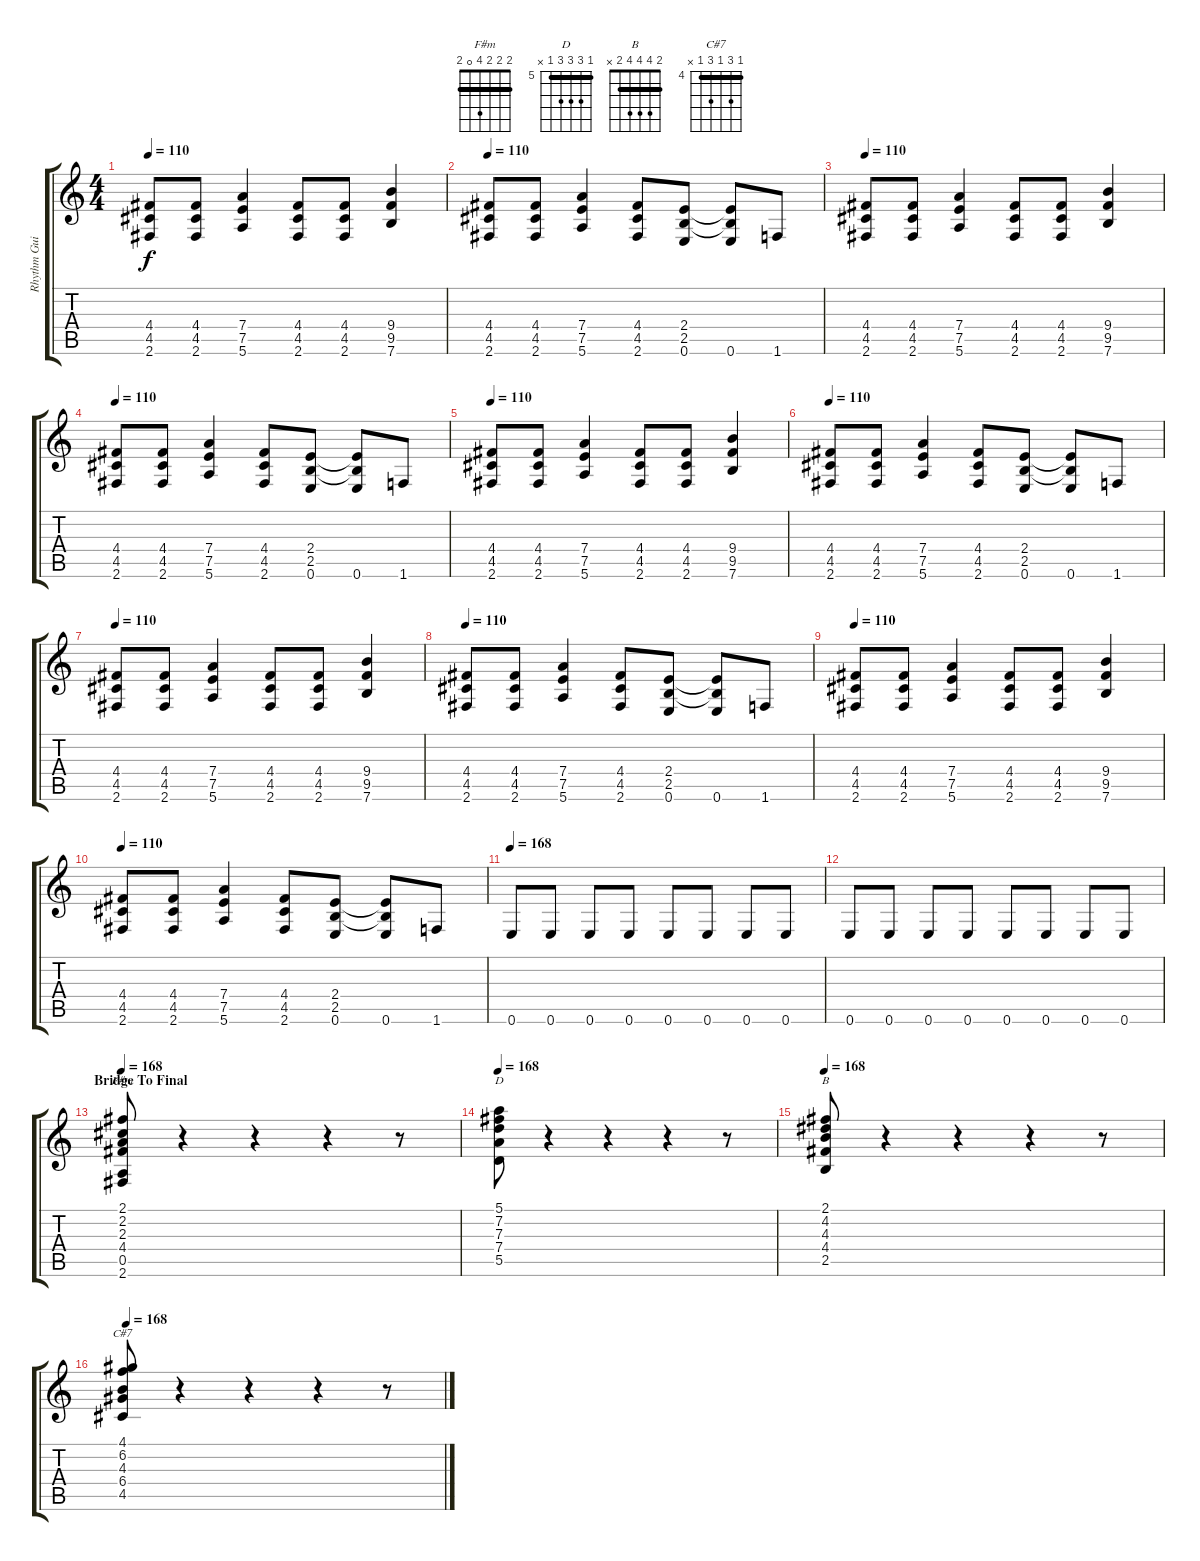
\track ("Rhythm Guitar" "Rhythm Gui") {instrument distortionguitar}
\staff {score tabs}
\tuning (E4 B3 G3 D3 A2 E2) {hide}
\chord ("F#m" 2 2 2 4 0 2) {barre 2}
\chord ("D" 5 7 7 7 5 x) {firstfret 5 barre 5}
\chord ("B" 2 4 4 4 2 x) {barre 2}
\chord ("C#7" 4 6 4 6 4 x) {firstfret 4 barre 4}
\ts (4 4)
\tempo 110
\clef g2
\ks c
(4.4 4.5 2.6).8{dy f} (4.4 4.5 2.6).8 (7.4 7.5 5.6).4 (4.4 4.5 2.6).8 (4.4 4.5 2.6).8 (9.4 9.5 7.6).4 |
\tempo 110
(4.4 4.5 2.6).8 (4.4 4.5 2.6).8 (7.4 7.5 5.6).4 (4.4 4.5 2.6).8 (2.4 2.5 0.6).8 (2.4{t} 2.5{t} 0.6).8 1.6.8 |
\tempo 110
(4.4 4.5 2.6).8 (4.4 4.5 2.6).8 (7.4 7.5 5.6).4 (4.4 4.5 2.6).8 (4.4 4.5 2.6).8 (9.4 9.5 7.6).4 |
\tempo 110
(4.4 4.5 2.6).8 (4.4 4.5 2.6).8 (7.4 7.5 5.6).4 (4.4 4.5 2.6).8 (2.4 2.5 0.6).8 (2.4{t} 2.5{t} 0.6).8 1.6.8 |
\tempo 110
(4.4 4.5 2.6).8 (4.4 4.5 2.6).8 (7.4 7.5 5.6).4 (4.4 4.5 2.6).8 (4.4 4.5 2.6).8 (9.4 9.5 7.6).4 |
\tempo 110
(4.4 4.5 2.6).8 (4.4 4.5 2.6).8 (7.4 7.5 5.6).4 (4.4 4.5 2.6).8 (2.4 2.5 0.6).8 (2.4{t} 2.5{t} 0.6).8 1.6.8 |
\tempo 110
(4.4 4.5 2.6).8 (4.4 4.5 2.6).8 (7.4 7.5 5.6).4 (4.4 4.5 2.6).8 (4.4 4.5 2.6).8 (9.4 9.5 7.6).4 |
\tempo 110
(4.4 4.5 2.6).8 (4.4 4.5 2.6).8 (7.4 7.5 5.6).4 (4.4 4.5 2.6).8 (2.4 2.5 0.6).8 (2.4{t} 2.5{t} 0.6).8 1.6.8 |
\tempo 110
(4.4 4.5 2.6).8 (4.4 4.5 2.6).8 (7.4 7.5 5.6).4 (4.4 4.5 2.6).8 (4.4 4.5 2.6).8 (9.4 9.5 7.6).4 |
\tempo 110
(4.4 4.5 2.6).8 (4.4 4.5 2.6).8 (7.4 7.5 5.6).4 (4.4 4.5 2.6).8 (2.4 2.5 0.6).8 (2.4{t} 2.5{t} 0.6).8 1.6.8 |
\tempo 168
0.6.8 0.6.8 0.6.8 0.6.8 0.6.8 0.6.8 0.6.8 0.6.8 |
0.6.8 0.6.8 0.6.8 0.6.8 0.6.8 0.6.8 0.6.8 0.6.8 |
\section ("" "Bridge To Final")
\tempo 168
(2.1 2.2 2.3 4.4 0.5 2.6).8{ch "F#m" volume 12} r.4 r.4 r.4 r.8 |
\tempo 168
(5.1 7.2 7.3 7.4 5.5).8{ch "D"} r.4 r.4 r.4 r.8 |
\tempo 168
(2.1 4.2 4.3 4.4 2.5).8{ch "B"} r.4 r.4 r.4 r.8 |
\tempo 168
(4.1 6.2 4.3 6.4 4.5).8{ch "C#7"} r.4 r.4 r.4 r.8
